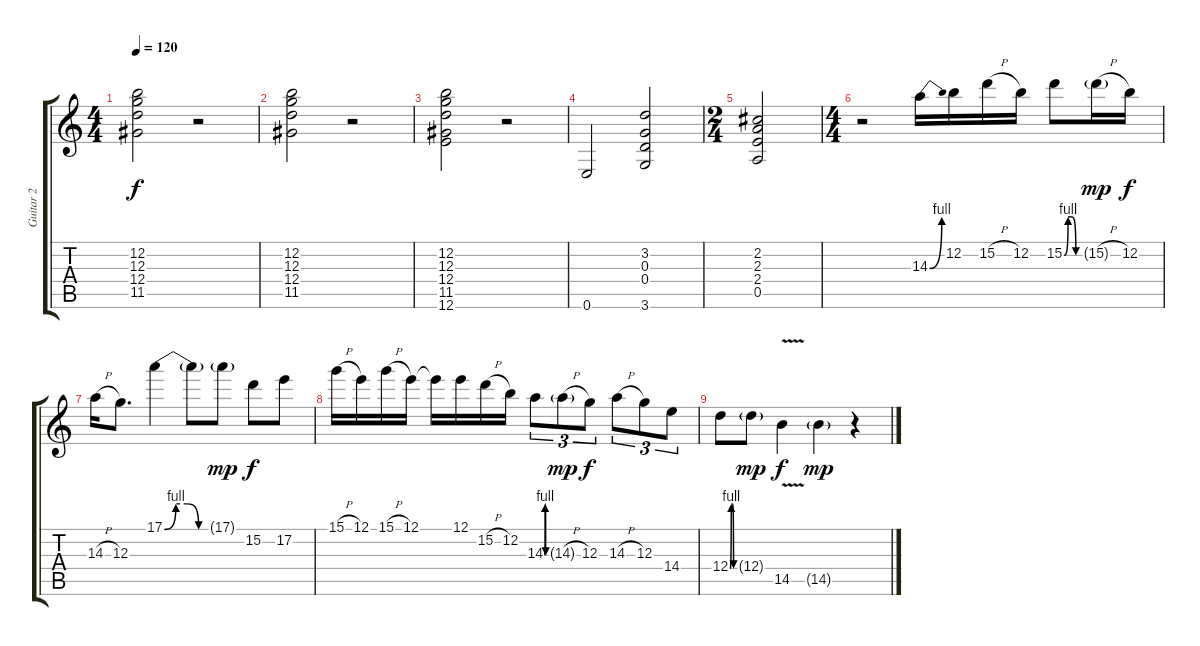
\track ("Guitar 2" "Guitar 2") {instrument overdrivenguitar}
\staff {score tabs}
\tuning (E4 B3 G3 D3 A2 E2) {hide}
\ts (4 4)
\tempo 120
\clef g2
\ks c
(12.2 12.3 12.4 11.5).2{dy f} r.2 |
(12.2 12.3 12.4 11.5).2 r.2 |
(12.2 12.3 12.4 11.5 12.6).2 r.2 |
0.6.2 (3.2 0.3 0.4 3.6).2 |
\ts (2 4)
(2.2 2.3 2.4 0.5).2 |
\ts (4 4)
r.2 14.3{be (bend 0 0 60 4)}.16 12.2.16 15.2{h}.16 12.2.16 15.2{be (custom 0 0 15 4 30 4 45 0 60 0)}.8 15.2{h g}.16{dy mp} 12.2.16{dy f} |
14.3{h}.16 12.3.8{d} 17.1{be (custom 0 0 15 4 30 4 45 0 60 0)}.4 17.1{t}.8 17.1{g}.8{dy mp} 15.2.8{dy f} 17.2.8 |
15.1{h}.16 12.1.16 15.1{h}.16 12.1.16 12.1{t}.16 12.1.16 15.2{h}.16 12.2.16 14.3{be (custom 0 0 15 4 30 4 45 0 60 0)}.8{tu (3 2)} 14.3{h g}.8{tu (3 2) dy mp} 12.3.8{tu (3 2) dy f} 14.3{h}.8{tu (3 2)} 12.3.8{tu (3 2)} 14.4.8{tu (3 2)} |
12.4{be (custom 0 0 15 4 30 4 45 0 60 0)}.8 12.4{g}.8{dy mp} 14.5{v}.4{dy f} 14.5{g}.4{dy mp} r.4
